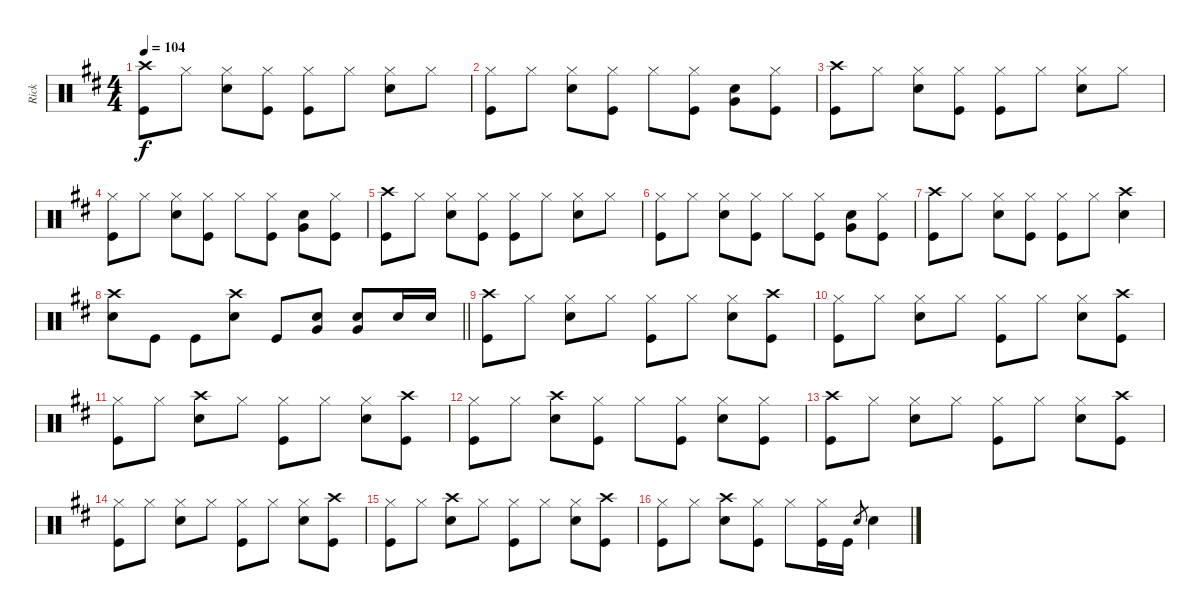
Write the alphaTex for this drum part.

\track ("Rick" "Rick") {instrument percussion}
\staff {score}
\articulation defaults
\ts (4 4)
\tempo 104
\clef neutral
\ks d
("Crash high (hit)" "Kick (hit)").8{dy f} "Hi-Hat (closed)".8 ("Hi-Hat (closed)" "Snare (hit) 2").8 ("Hi-Hat (closed)" "Kick (hit)").8 ("Hi-Hat (closed)" "Kick (hit)").8 "Hi-Hat (closed)".8 ("Hi-Hat (closed)" "Snare (hit) 2").8 "Hi-Hat (closed)".8 |
("Hi-Hat (closed)" "Kick (hit)").8 "Hi-Hat (closed)".8 ("Hi-Hat (closed)" "Snare (hit) 2").8 ("Hi-Hat (closed)" "Kick (hit)").8 "Hi-Hat (closed)".8 ("Hi-Hat (closed)" "Kick (hit)").8 ("Snare (hit) 2" "Very Low Tom (hit)").8 ("Hi-Hat (closed)" "Kick (hit)").8 |
("Crash high (hit)" "Kick (hit)").8 "Hi-Hat (closed)".8 ("Hi-Hat (closed)" "Snare (hit) 2").8 ("Hi-Hat (closed)" "Kick (hit)").8 ("Hi-Hat (closed)" "Kick (hit)").8 "Hi-Hat (closed)".8 ("Hi-Hat (closed)" "Snare (hit) 2").8 "Hi-Hat (closed)".8 |
("Hi-Hat (closed)" "Kick (hit)").8 "Hi-Hat (closed)".8 ("Hi-Hat (closed)" "Snare (hit) 2").8 ("Hi-Hat (closed)" "Kick (hit)").8 "Hi-Hat (closed)".8 ("Hi-Hat (closed)" "Kick (hit)").8 ("Snare (hit) 2" "Very Low Tom (hit)").8 ("Hi-Hat (closed)" "Kick (hit)").8 |
("Crash high (hit)" "Kick (hit)").8 "Hi-Hat (closed)".8 ("Hi-Hat (closed)" "Snare (hit) 2").8 ("Hi-Hat (closed)" "Kick (hit)").8 ("Hi-Hat (closed)" "Kick (hit)").8 "Hi-Hat (closed)".8 ("Hi-Hat (closed)" "Snare (hit) 2").8 "Hi-Hat (closed)".8 |
("Hi-Hat (closed)" "Kick (hit)").8 "Hi-Hat (closed)".8 ("Hi-Hat (closed)" "Snare (hit) 2").8 ("Hi-Hat (closed)" "Kick (hit)").8 "Hi-Hat (closed)".8 ("Hi-Hat (closed)" "Kick (hit)").8 ("Snare (hit) 2" "Very Low Tom (hit)").8 ("Hi-Hat (closed)" "Kick (hit)").8 |
("Crash high (hit)" "Kick (hit)").8 "Hi-Hat (closed)".8 ("Hi-Hat (closed)" "Snare (hit) 2").8 ("Hi-Hat (closed)" "Kick (hit)").8 ("Hi-Hat (closed)" "Kick (hit)").8 "Hi-Hat (closed)".8 ("Crash high (hit)" "Snare (hit) 2").4 |
\barLineRight lightlight
("Crash high (hit)" "Snare (hit) 2").8 "Kick (hit)".8 "Kick (hit)".8 ("Crash high (hit)" "Snare (hit) 2").8 "Kick (hit)".8 ("Snare (hit) 2" "Very Low Tom (hit)").8 ("Snare (hit) 2" "Very Low Tom (hit)").8 "Snare (hit) 2".16 "Snare (hit) 2".16 |
("Crash high (hit)" "Kick (hit)").8 "Hi-Hat (closed)".8 ("Hi-Hat (closed)" "Snare (hit) 2").8 "Hi-Hat (closed)".8 ("Hi-Hat (closed)" "Kick (hit)").8 "Hi-Hat (closed)".8 ("Hi-Hat (closed)" "Snare (hit) 2").8 ("Crash high (hit)" "Kick (hit)").8 |
("Hi-Hat (closed)" "Kick (hit)").8 "Hi-Hat (closed)".8 ("Hi-Hat (closed)" "Snare (hit) 2").8 "Hi-Hat (closed)".8 ("Hi-Hat (closed)" "Kick (hit)").8 "Hi-Hat (closed)".8 ("Hi-Hat (closed)" "Snare (hit) 2").8 ("Crash high (hit)" "Kick (hit)").8 |
("Hi-Hat (closed)" "Kick (hit)").8 "Hi-Hat (closed)".8 ("Crash high (hit)" "Snare (hit) 2").8 "Hi-Hat (closed)".8 ("Hi-Hat (closed)" "Kick (hit)").8 "Hi-Hat (closed)".8 ("Hi-Hat (closed)" "Snare (hit) 2").8 ("Crash high (hit)" "Kick (hit)").8 |
("Hi-Hat (closed)" "Kick (hit)").8 "Hi-Hat (closed)".8 ("Crash high (hit)" "Snare (hit) 2").8 ("Hi-Hat (closed)" "Kick (hit)").8 "Hi-Hat (closed)".8 ("Hi-Hat (closed)" "Kick (hit)").8 ("Hi-Hat (closed)" "Snare (hit) 2").8 ("Hi-Hat (closed)" "Kick (hit)").8 |
("Crash high (hit)" "Kick (hit)").8 "Hi-Hat (closed)".8 ("Hi-Hat (closed)" "Snare (hit) 2").8 "Hi-Hat (closed)".8 ("Hi-Hat (closed)" "Kick (hit)").8 "Hi-Hat (closed)".8 ("Hi-Hat (closed)" "Snare (hit) 2").8 ("Crash high (hit)" "Kick (hit)").8 |
("Hi-Hat (closed)" "Kick (hit)").8 "Hi-Hat (closed)".8 ("Hi-Hat (closed)" "Snare (hit) 2").8 "Hi-Hat (closed)".8 ("Hi-Hat (closed)" "Kick (hit)").8 "Hi-Hat (closed)".8 ("Hi-Hat (closed)" "Snare (hit) 2").8 ("Crash high (hit)" "Kick (hit)").8 |
("Hi-Hat (closed)" "Kick (hit)").8 "Hi-Hat (closed)".8 ("Crash high (hit)" "Snare (hit) 2").8 "Hi-Hat (closed)".8 ("Hi-Hat (closed)" "Kick (hit)").8 "Hi-Hat (closed)".8 ("Hi-Hat (closed)" "Snare (hit) 2").8 ("Crash high (hit)" "Kick (hit)").8 |
("Hi-Hat (closed)" "Kick (hit)").8 "Hi-Hat (closed)".8 ("Crash high (hit)" "Snare (hit) 2").8 ("Hi-Hat (closed)" "Kick (hit)").8 "Hi-Hat (closed)".8 ("Hi-Hat (closed)" "Kick (hit)").16 "Kick (hit)".16 "Snare (hit) 2".8{gr} "Snare (hit) 2".4
